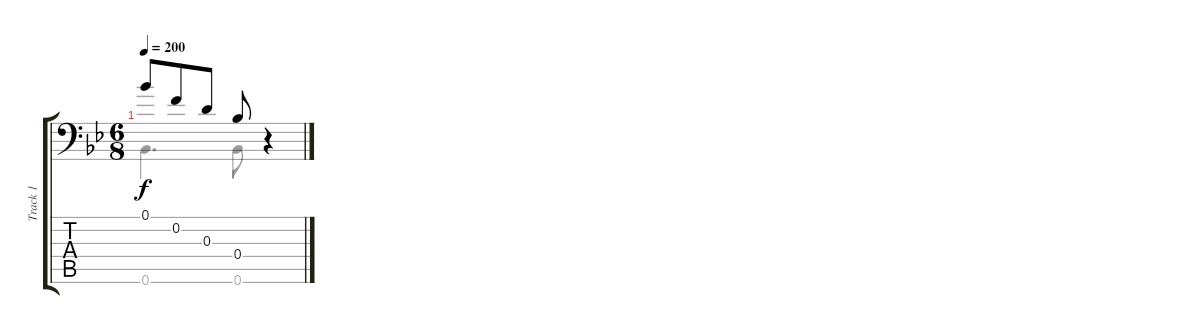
\track ("Track 1" "Track 1") {instrument acousticguitarsteel}
\staff {score tabs}
\tuning (Bb3 F3 D3 Bb2 F2 Bb1) {hide}
\voice
\ts (6 8)
\tempo 200
\clef f4
\ks bb
0.1.8{dy f} 0.2.8 0.3.8 0.4.8 r.4
\voice
\clef f4
\ottava regular
\simile none
\ks bb
0.6.4{d dy f} 0.6.8 r.4
